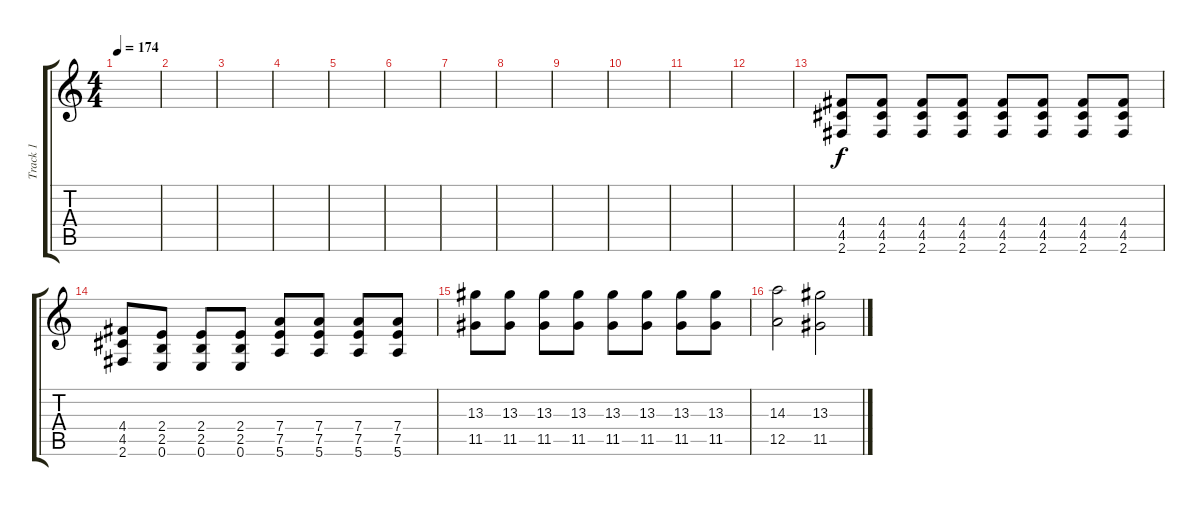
\track ("Track 1" "Track 1") {instrument overdrivenguitar}
\staff {score tabs}
\tuning (E4 B3 G3 D3 A2 E2) {hide}
\ts (4 4)
\tempo 174
\clef g2
\ks c
|
|
|
|
|
|
|
|
|
|
|
|
(4.4 4.5 2.6).8 (4.4 4.5 2.6).8 (4.4 4.5 2.6).8 (4.4 4.5 2.6).8 (4.4 4.5 2.6).8 (4.4 4.5 2.6).8 (4.4 4.5 2.6).8 (4.4 4.5 2.6).8 |
(4.4 4.5 2.6).8 (2.4 2.5 0.6).8 (2.4 2.5 0.6).8 (2.4 2.5 0.6).8 (7.4 7.5 5.6).8 (7.4 7.5 5.6).8 (7.4 7.5 5.6).8 (7.4 7.5 5.6).8 |
(13.3 11.5).8 (13.3 11.5).8 (13.3 11.5).8 (13.3 11.5).8 (13.3 11.5).8 (13.3 11.5).8 (13.3 11.5).8 (13.3 11.5).8 |
(14.3 12.5).2 (13.3 11.5).2
